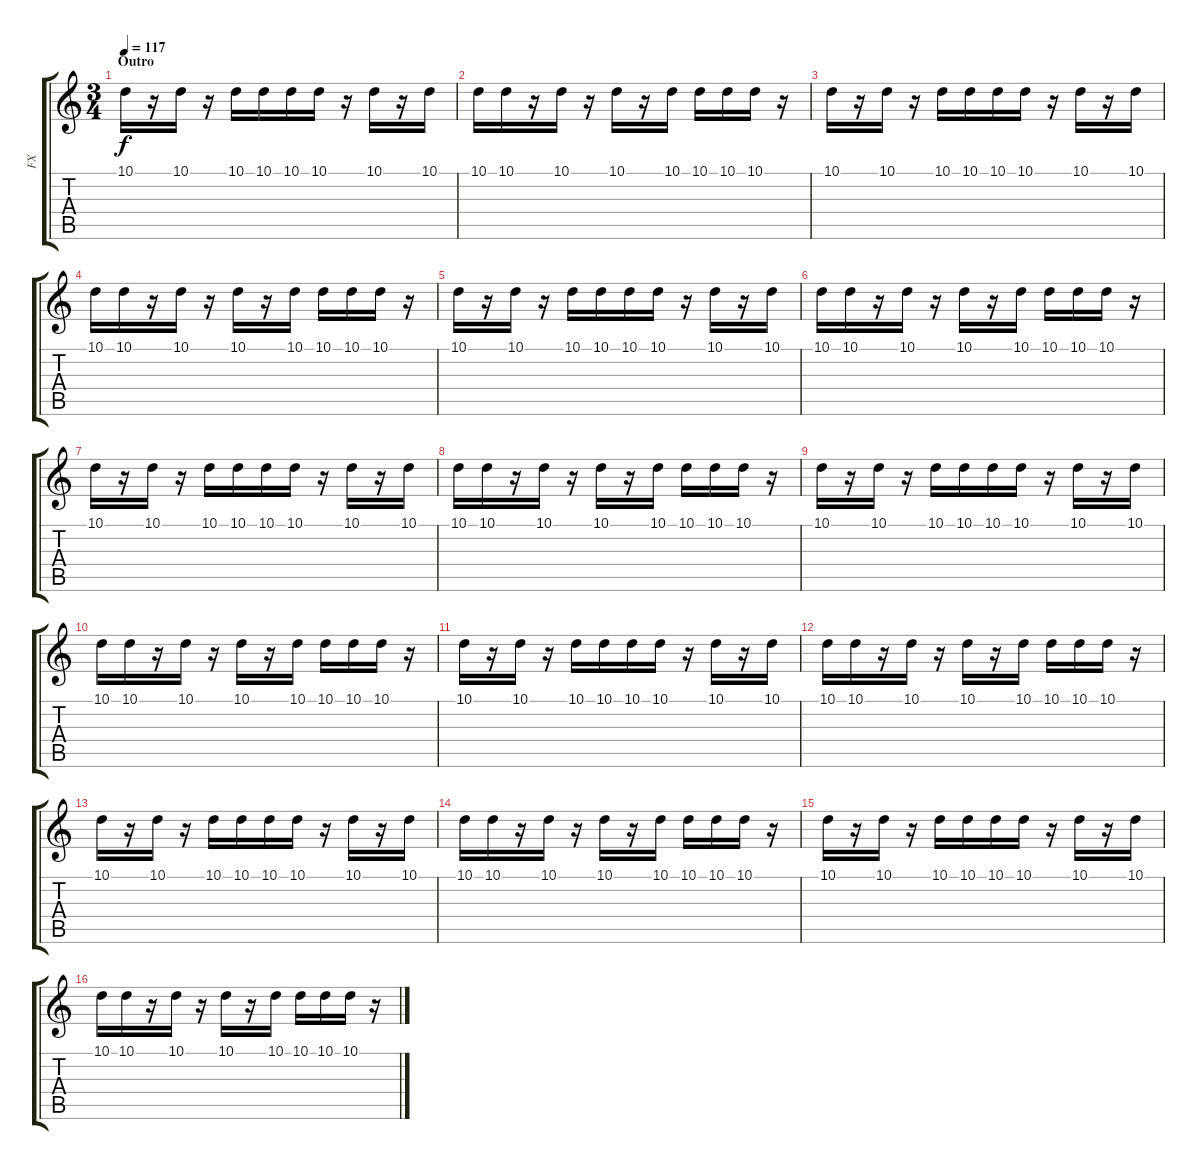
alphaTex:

\track ("FX" "FX") {instrument stringensemble1}
\staff {score tabs}
\tuning (E4 B3 G3 D3 A2 D2) {hide}
\ts (3 4)
\section ("" "Outro")
\tempo 117
\clef g2
\ks c
10.1.16{dy f instrument trumpet} r.16 10.1.16 r.16 10.1.16 10.1.16 10.1.16 10.1.16 r.16 10.1.16 r.16 10.1.16 |
10.1.16 10.1.16 r.16 10.1.16 r.16 10.1.16 r.16 10.1.16 10.1.16 10.1.16 10.1.16 r.16 |
10.1.16{instrument trumpet} r.16 10.1.16 r.16 10.1.16 10.1.16 10.1.16 10.1.16 r.16 10.1.16 r.16 10.1.16 |
10.1.16 10.1.16 r.16 10.1.16 r.16 10.1.16 r.16 10.1.16 10.1.16 10.1.16 10.1.16 r.16 |
10.1.16{instrument trumpet} r.16 10.1.16 r.16 10.1.16 10.1.16 10.1.16 10.1.16 r.16 10.1.16 r.16 10.1.16 |
10.1.16 10.1.16 r.16 10.1.16 r.16 10.1.16 r.16 10.1.16 10.1.16 10.1.16 10.1.16 r.16 |
10.1.16{instrument trumpet} r.16 10.1.16 r.16 10.1.16 10.1.16 10.1.16 10.1.16 r.16 10.1.16 r.16 10.1.16 |
10.1.16 10.1.16 r.16 10.1.16 r.16 10.1.16 r.16 10.1.16 10.1.16 10.1.16 10.1.16 r.16 |
10.1.16{instrument trumpet} r.16 10.1.16 r.16 10.1.16 10.1.16 10.1.16 10.1.16 r.16 10.1.16 r.16 10.1.16 |
10.1.16 10.1.16 r.16 10.1.16 r.16 10.1.16 r.16 10.1.16 10.1.16 10.1.16 10.1.16 r.16 |
10.1.16{instrument trumpet} r.16 10.1.16 r.16 10.1.16 10.1.16 10.1.16 10.1.16 r.16 10.1.16 r.16 10.1.16 |
10.1.16 10.1.16 r.16 10.1.16 r.16 10.1.16 r.16 10.1.16 10.1.16 10.1.16 10.1.16 r.16 |
10.1.16{instrument trumpet} r.16 10.1.16 r.16 10.1.16 10.1.16 10.1.16 10.1.16 r.16 10.1.16 r.16 10.1.16 |
10.1.16 10.1.16 r.16 10.1.16 r.16 10.1.16 r.16 10.1.16 10.1.16 10.1.16 10.1.16 r.16 |
10.1.16{instrument trumpet} r.16 10.1.16 r.16 10.1.16 10.1.16 10.1.16 10.1.16 r.16 10.1.16 r.16 10.1.16 |
10.1.16 10.1.16 r.16 10.1.16 r.16 10.1.16 r.16 10.1.16 10.1.16 10.1.16 10.1.16 r.16
